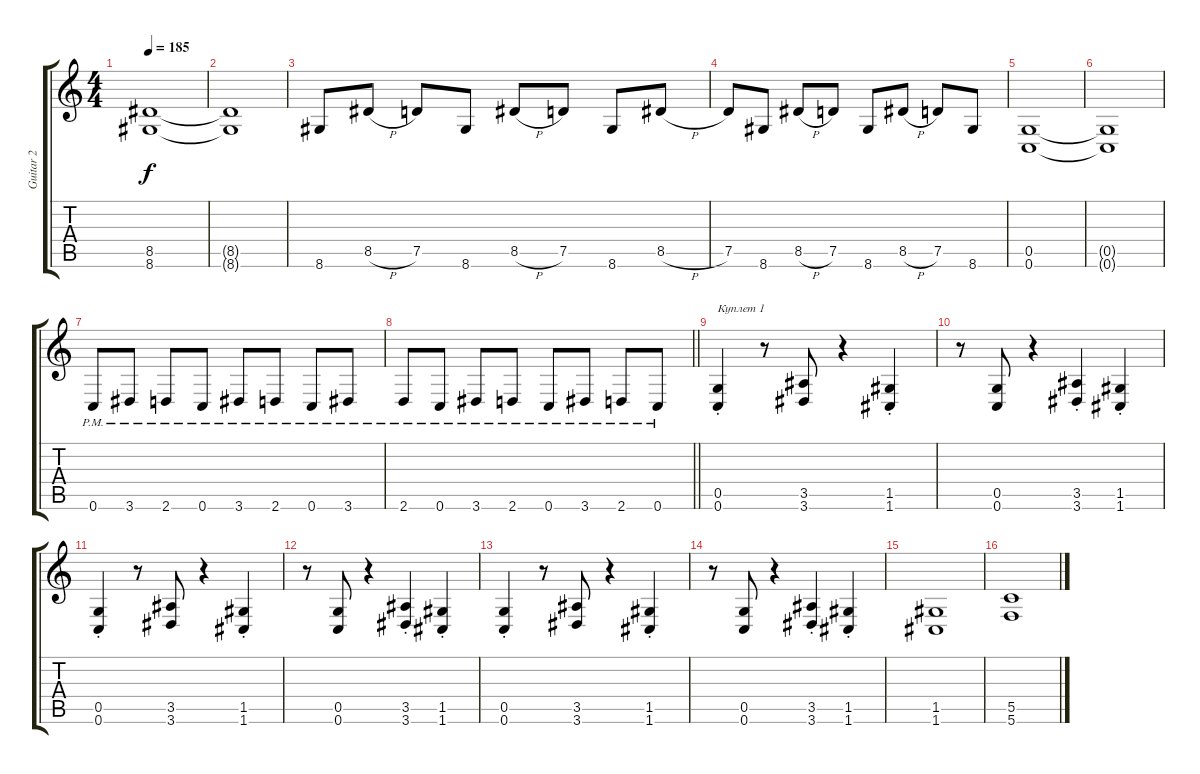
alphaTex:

\track ("Guitar 2" "Guitar 2") {instrument overdrivenguitar}
\staff {score tabs}
\tuning (D4 A3 F3 C3 G2 C2) {hide}
\ts (4 4)
\tempo 185
\clef g2
\ks c
(8.5 8.6).1{dy f} |
(8.5{t} 8.6{t}).1 |
8.6.8 8.5{h}.8 7.5.8 8.6.8 8.5{h}.8 7.5.8 8.6.8 8.5{h}.8 |
7.5.8 8.6.8 8.5{h}.8 7.5.8 8.6.8 8.5{h}.8 7.5.8 8.6.8 |
(0.5 0.6).1 |
(0.5{t} 0.6{t}).1 |
0.6{pm}.8 3.6{pm}.8 2.6{pm}.8 0.6{pm}.8 3.6{pm}.8 2.6{pm}.8 0.6{pm}.8 3.6{pm}.8 |
\barLineRight lightlight
2.6{pm}.8 0.6{pm}.8 3.6{pm}.8 2.6{pm}.8 0.6{pm}.8 3.6{pm}.8 2.6{pm}.8 0.6{pm}.8 |
(0.5{st} 0.6{st}).4{txt "Куплет 1"} r.8 (3.5 3.6).8 r.4 (1.5{st} 1.6{st}).4 |
r.8 (0.5 0.6).8 r.4 (3.5{st} 3.6{st}).4 (1.5{st} 1.6{st}).4 |
(0.5{st} 0.6{st}).4 r.8 (3.5 3.6).8 r.4 (1.5{st} 1.6{st}).4 |
r.8 (0.5 0.6).8 r.4 (3.5{st} 3.6{st}).4 (1.5{st} 1.6{st}).4 |
(0.5{st} 0.6{st}).4 r.8 (3.5 3.6).8 r.4 (1.5{st} 1.6{st}).4 |
r.8 (0.5 0.6).8 r.4 (3.5{st} 3.6{st}).4 (1.5{st} 1.6{st}).4 |
(1.5 1.6).1 |
(5.5 5.6).1
